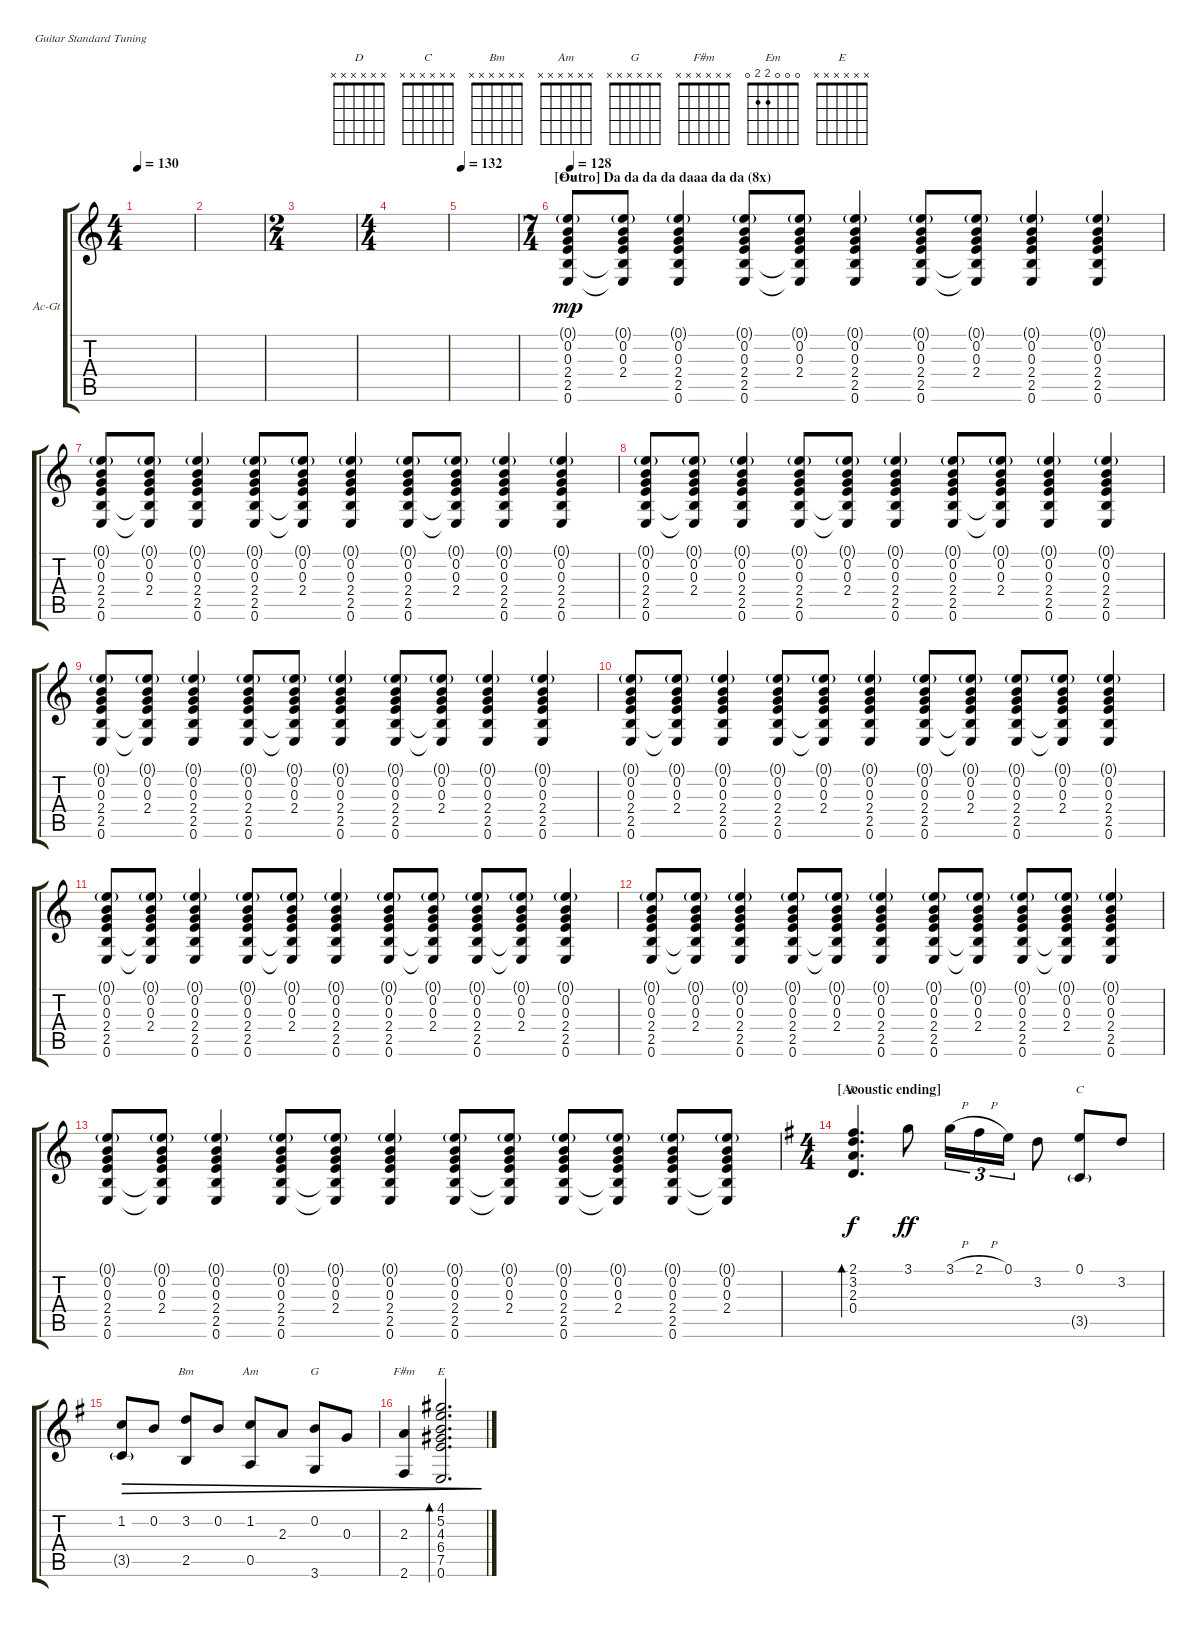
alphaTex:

\bracketExtendMode groupsimilarinstruments
\firstSystemTrackNameOrientation horizontal
\otherSystemsTrackNameOrientation horizontal
\track ("Acoustic Guitar" "Ac-Gt") {instrument acousticguitarnylon}
\staff {score tabs}
\tuning (E4 B3 G3 D3 A2 E2)
\chord ("D" x x x x x x)
\chord ("C" x x x x x x)
\chord ("Bm" x x x x x x)
\chord ("Am" x x x x x x)
\chord ("G" x x x x x x)
\chord ("F#m" x x x x x x)
\chord ("Em" 0 0 0 2 2 0)
\chord ("E" x x x x x x)
\ts (4 4)
\tempo 130
\clef g2
\ks aminor
|
|
\ts (2 4)
|
\ts (4 4)
|
\tempo 132
|
\ts (7 4)
\section ("" "[Outro] Da da da da daaa da da (8x) ")
\tempo (128 0.00625)
(0.6 2.5 2.4 0.3 0.2 0.1{g}).8{ch "Em" dy mp} (0.6{t} 2.5{t} 2.4 0.3 0.2 0.1{g}).8 (0.6 2.5 2.4 0.3 0.2 0.1{g}).4 (0.6 2.5 2.4 0.3 0.2 0.1{g}).8 (0.6{t} 2.5{t} 2.4 0.3 0.2 0.1{g}).8 (0.6 2.5 2.4 0.3 0.2 0.1{g}).4 (0.6 2.5 2.4 0.3 0.2 0.1{g}).8 (0.6{t} 2.5{t} 2.4 0.3 0.2 0.1{g}).8 (0.6 2.5 2.4 0.3 0.2 0.1{g}).4 (0.6 2.5 2.4 0.3 0.2 0.1{g}).4 |
(0.6 2.5 2.4 0.3 0.2 0.1{g}).8 (0.6{t} 2.5{t} 2.4 0.3 0.2 0.1{g}).8 (0.6 2.5 2.4 0.3 0.2 0.1{g}).4 (0.6 2.5 2.4 0.3 0.2 0.1{g}).8 (0.6{t} 2.5{t} 2.4 0.3 0.2 0.1{g}).8 (0.6 2.5 2.4 0.3 0.2 0.1{g}).4 (0.6 2.5 2.4 0.3 0.2 0.1{g}).8 (0.6{t} 2.5{t} 2.4 0.3 0.2 0.1{g}).8 (0.6 2.5 2.4 0.3 0.2 0.1{g}).4 (0.6 2.5 2.4 0.3 0.2 0.1{g}).4 |
(0.6 2.5 2.4 0.3 0.2 0.1{g}).8 (0.6{t} 2.5{t} 2.4 0.3 0.2 0.1{g}).8 (0.6 2.5 2.4 0.3 0.2 0.1{g}).4 (0.6 2.5 2.4 0.3 0.2 0.1{g}).8 (0.6{t} 2.5{t} 2.4 0.3 0.2 0.1{g}).8 (0.6 2.5 2.4 0.3 0.2 0.1{g}).4 (0.6 2.5 2.4 0.3 0.2 0.1{g}).8 (0.6{t} 2.5{t} 2.4 0.3 0.2 0.1{g}).8 (0.6 2.5 2.4 0.3 0.2 0.1{g}).4 (0.6 2.5 2.4 0.3 0.2 0.1{g}).4 |
(0.6 2.5 2.4 0.3 0.2 0.1{g}).8 (0.6{t} 2.5{t} 2.4 0.3 0.2 0.1{g}).8 (0.6 2.5 2.4 0.3 0.2 0.1{g}).4 (0.6 2.5 2.4 0.3 0.2 0.1{g}).8 (0.6{t} 2.5{t} 2.4 0.3 0.2 0.1{g}).8 (0.6 2.5 2.4 0.3 0.2 0.1{g}).4 (0.6 2.5 2.4 0.3 0.2 0.1{g}).8 (0.6{t} 2.5{t} 2.4 0.3 0.2 0.1{g}).8 (0.6 2.5 2.4 0.3 0.2 0.1{g}).4 (0.6 2.5 2.4 0.3 0.2 0.1{g}).4 |
(0.6 2.5 2.4 0.3 0.2 0.1{g}).8 (0.6{t} 2.5{t} 2.4 0.3 0.2 0.1{g}).8 (0.6 2.5 2.4 0.3 0.2 0.1{g}).4 (0.6 2.5 2.4 0.3 0.2 0.1{g}).8 (0.6{t} 2.5{t} 2.4 0.3 0.2 0.1{g}).8 (0.6 2.5 2.4 0.3 0.2 0.1{g}).4 (0.6 2.5 2.4 0.3 0.2 0.1{g}).8 (0.6{t} 2.5{t} 2.4 0.3 0.2 0.1{g}).8 (0.6 2.5 2.4 0.3 0.2 0.1{g}).8 (0.6{t} 2.5{t} 2.4 0.3 0.2 0.1{g}).8 (0.6 2.5 2.4 0.3 0.2 0.1{g}).4 |
(0.6 2.5 2.4 0.3 0.2 0.1{g}).8 (0.6{t} 2.5{t} 2.4 0.3 0.2 0.1{g}).8 (0.6 2.5 2.4 0.3 0.2 0.1{g}).4 (0.6 2.5 2.4 0.3 0.2 0.1{g}).8 (0.6{t} 2.5{t} 2.4 0.3 0.2 0.1{g}).8 (0.6 2.5 2.4 0.3 0.2 0.1{g}).4 (0.6 2.5 2.4 0.3 0.2 0.1{g}).8 (0.6{t} 2.5{t} 2.4 0.3 0.2 0.1{g}).8 (0.6 2.5 2.4 0.3 0.2 0.1{g}).8 (0.6{t} 2.5{t} 2.4 0.3 0.2 0.1{g}).8 (0.6 2.5 2.4 0.3 0.2 0.1{g}).4 |
(0.6 2.5 2.4 0.3 0.2 0.1{g}).8 (0.6{t} 2.5{t} 2.4 0.3 0.2 0.1{g}).8 (0.6 2.5 2.4 0.3 0.2 0.1{g}).4 (0.6 2.5 2.4 0.3 0.2 0.1{g}).8 (0.6{t} 2.5{t} 2.4 0.3 0.2 0.1{g}).8 (0.6 2.5 2.4 0.3 0.2 0.1{g}).4 (0.6 2.5 2.4 0.3 0.2 0.1{g}).8 (0.6{t} 2.5{t} 2.4 0.3 0.2 0.1{g}).8 (0.6 2.5 2.4 0.3 0.2 0.1{g}).8 (0.6{t} 2.5{t} 2.4 0.3 0.2 0.1{g}).8 (0.6 2.5 2.4 0.3 0.2 0.1{g}).4 |
(0.6 2.5 2.4 0.3 0.2 0.1{g}).8 (0.6{t} 2.5{t} 2.4 0.3 0.2 0.1{g}).8 (0.6 2.5 2.4 0.3 0.2 0.1{g}).4 (0.6 2.5 2.4 0.3 0.2 0.1{g}).8 (0.6{t} 2.5{t} 2.4 0.3 0.2 0.1{g}).8 (0.6 2.5 2.4 0.3 0.2 0.1{g}).4 (0.6 2.5 2.4 0.3 0.2 0.1{g}).8 (0.6{t} 2.5{t} 2.4 0.3 0.2 0.1{g}).8 (0.6 2.5 2.4 0.3 0.2 0.1{g}).8 (0.6{t} 2.5{t} 2.4 0.3 0.2 0.1{g}).8 (0.6 2.5 2.4 0.3 0.2 0.1{g}).8 (0.6{t} 2.5{t} 2.4 0.3 0.2 0.1{g}).8 |
\ts (4 4)
\section ("" "[Acoustic ending]")
\ks eminor
(2.1 3.2 2.3 0.4).4{d bd 240 ch "D" dy f} 3.1.8{dy ff} 3.1{h}.16{tu (3 2)} 2.1{h}.16{tu (3 2)} 0.1.16{tu (3 2)} 3.2.8 (0.1 3.5{g}).8{ch "C"} 3.2.8 |
(1.2 3.5{g}).8{dec} 0.2.8{dec} (3.2 2.5).8{ch "Bm" dec} 0.2.8{dec} (1.2 0.5).8{ch "Am" dec} 2.3.8{dec} (0.2 3.6).8{ch "G" dec} 0.3.8{dec} |
(2.3 2.6).4{ch "F#m" dec} (4.1 5.2 4.3 6.4 7.5 0.6).2{d bd 480 ch "E" dec}
